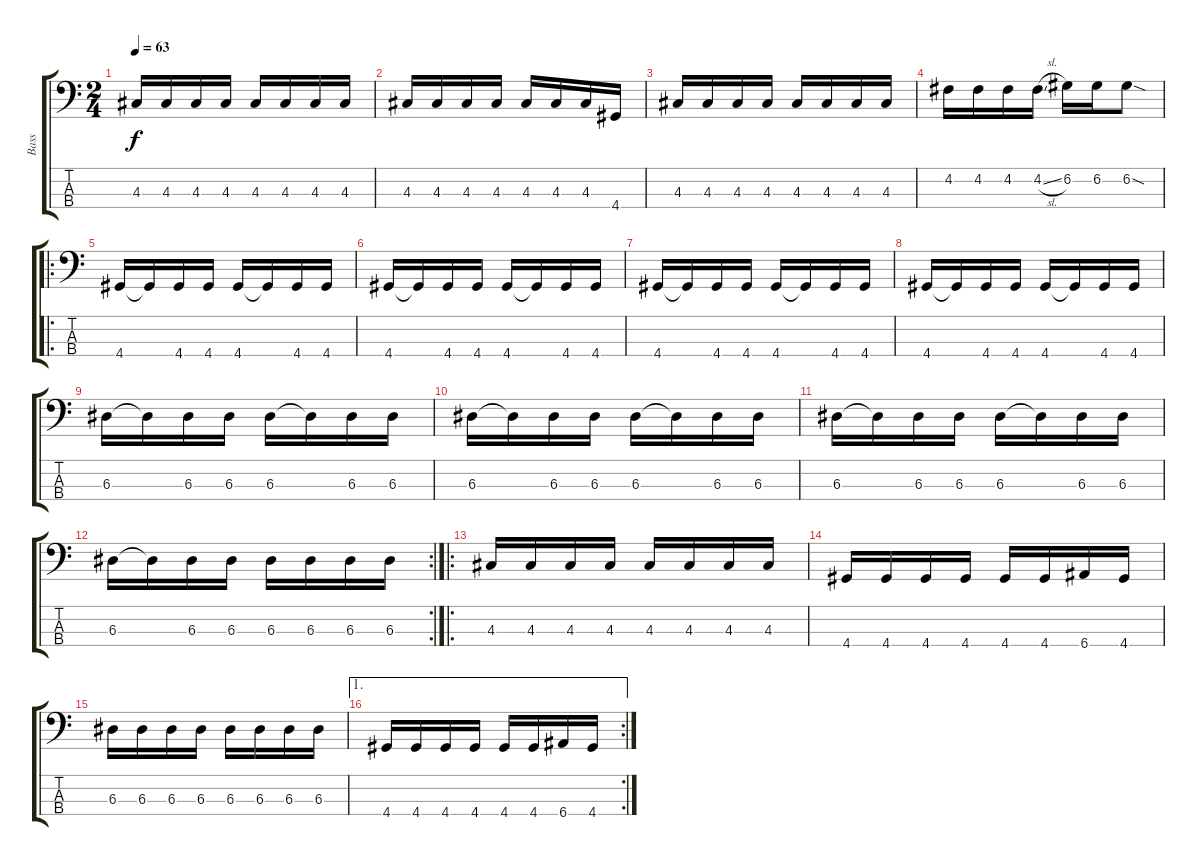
\track ("Bass" "Bass") {instrument electricbassfinger}
\staff {score tabs}
\tuning (G2 D2 A1 E1) {hide}
\ts (2 4)
\tempo 63
\clef f4
\ks c
4.3.16{dy f} 4.3.16 4.3.16 4.3.16 4.3.16 4.3.16 4.3.16 4.3.16 |
4.3.16 4.3.16 4.3.16 4.3.16 4.3.16 4.3.16 4.3.16 4.4.16 |
4.3.16 4.3.16 4.3.16 4.3.16 4.3.16 4.3.16 4.3.16 4.3.16 |
4.2.16 4.2.16 4.2.16 4.2{sl}.16 6.2.16 6.2.16 6.2{sod}.8 |
\ro
4.4.16 4.4{t}.16 4.4.16 4.4.16 4.4.16 4.4{t}.16 4.4.16 4.4.16 |
4.4.16 4.4{t}.16 4.4.16 4.4.16 4.4.16 4.4{t}.16 4.4.16 4.4.16 |
4.4.16 4.4{t}.16 4.4.16 4.4.16 4.4.16 4.4{t}.16 4.4.16 4.4.16 |
4.4.16 4.4{t}.16 4.4.16 4.4.16 4.4.16 4.4{t}.16 4.4.16 4.4.16 |
6.3.16 6.3{t}.16 6.3.16 6.3.16 6.3.16 6.3{t}.16 6.3.16 6.3.16 |
6.3.16 6.3{t}.16 6.3.16 6.3.16 6.3.16 6.3{t}.16 6.3.16 6.3.16 |
6.3.16 6.3{t}.16 6.3.16 6.3.16 6.3.16 6.3{t}.16 6.3.16 6.3.16 |
\rc 2
6.3.16 6.3{t}.16 6.3.16 6.3.16 6.3.16 6.3.16 6.3.16 6.3.16 |
\ro
4.3.16 4.3.16 4.3.16 4.3.16 4.3.16 4.3.16 4.3.16 4.3.16 |
4.4.16 4.4.16 4.4.16 4.4.16 4.4.16 4.4.16 6.4.16 4.4.16 |
6.3.16 6.3.16 6.3.16 6.3.16 6.3.16 6.3.16 6.3.16 6.3.16 |
\ae 1
\rc 2
4.4.16 4.4.16 4.4.16 4.4.16 4.4.16 4.4.16 6.4.16 4.4.16
